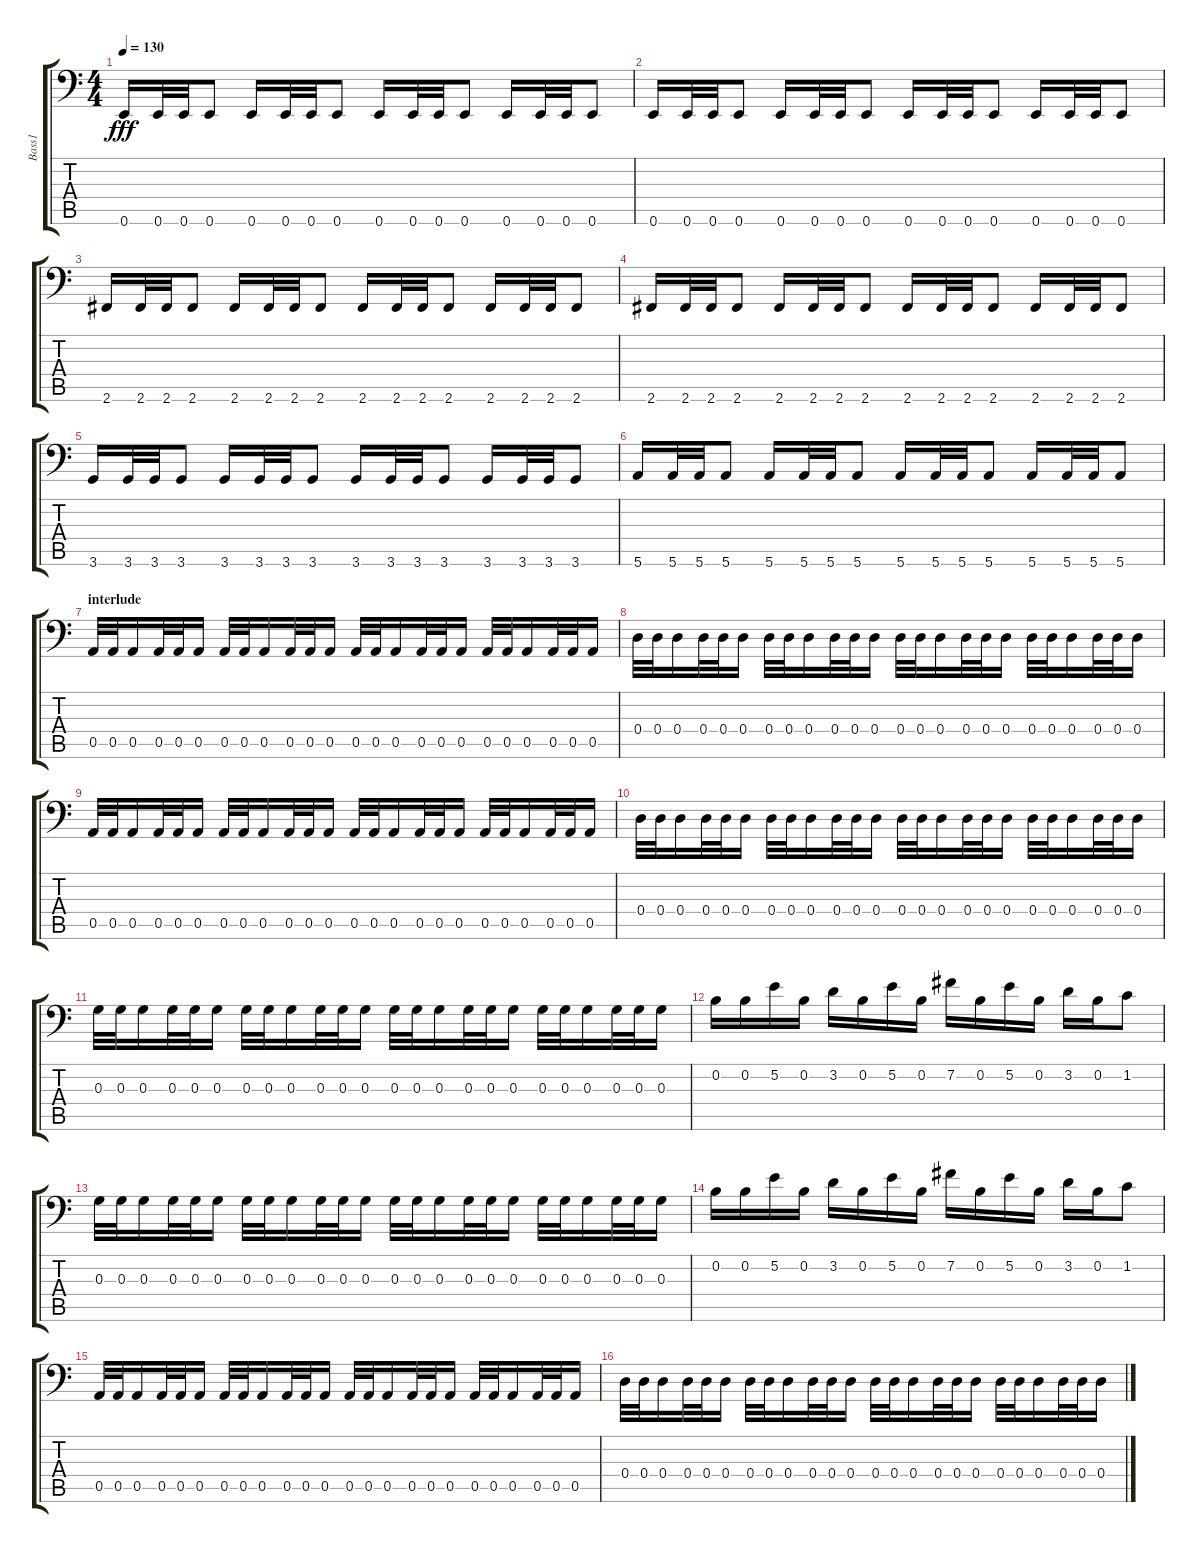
\track ("Bass1" "Bass1") {instrument electricbassfinger}
\staff {score tabs}
\tuning (E3 B2 G2 D2 A1 E1) {hide}
\ts (4 4)
\tempo 130
\clef f4
\ks c
0.6.16{dy fff} 0.6.32 0.6.32 0.6.8 0.6.16 0.6.32 0.6.32 0.6.8 0.6.16 0.6.32 0.6.32 0.6.8 0.6.16 0.6.32 0.6.32 0.6.8 |
0.6.16 0.6.32 0.6.32 0.6.8 0.6.16 0.6.32 0.6.32 0.6.8 0.6.16 0.6.32 0.6.32 0.6.8 0.6.16 0.6.32 0.6.32 0.6.8 |
2.6.16 2.6.32 2.6.32 2.6.8 2.6.16 2.6.32 2.6.32 2.6.8 2.6.16 2.6.32 2.6.32 2.6.8 2.6.16 2.6.32 2.6.32 2.6.8 |
2.6.16 2.6.32 2.6.32 2.6.8 2.6.16 2.6.32 2.6.32 2.6.8 2.6.16 2.6.32 2.6.32 2.6.8 2.6.16 2.6.32 2.6.32 2.6.8 |
3.6.16 3.6.32 3.6.32 3.6.8 3.6.16 3.6.32 3.6.32 3.6.8 3.6.16 3.6.32 3.6.32 3.6.8 3.6.16 3.6.32 3.6.32 3.6.8 |
5.6.16 5.6.32 5.6.32 5.6.8 5.6.16 5.6.32 5.6.32 5.6.8 5.6.16 5.6.32 5.6.32 5.6.8 5.6.16 5.6.32 5.6.32 5.6.8 |
\section ("" "interlude")
0.5.32 0.5.32 0.5.16 0.5.32 0.5.32 0.5.16 0.5.32 0.5.32 0.5.16 0.5.32 0.5.32 0.5.16 0.5.32 0.5.32 0.5.16 0.5.32 0.5.32 0.5.16 0.5.32 0.5.32 0.5.16 0.5.32 0.5.32 0.5.16 |
0.4.32 0.4.32 0.4.16 0.4.32 0.4.32 0.4.16 0.4.32 0.4.32 0.4.16 0.4.32 0.4.32 0.4.16 0.4.32 0.4.32 0.4.16 0.4.32 0.4.32 0.4.16 0.4.32 0.4.32 0.4.16 0.4.32 0.4.32 0.4.16 |
0.5.32 0.5.32 0.5.16 0.5.32 0.5.32 0.5.16 0.5.32 0.5.32 0.5.16 0.5.32 0.5.32 0.5.16 0.5.32 0.5.32 0.5.16 0.5.32 0.5.32 0.5.16 0.5.32 0.5.32 0.5.16 0.5.32 0.5.32 0.5.16 |
0.4.32 0.4.32 0.4.16 0.4.32 0.4.32 0.4.16 0.4.32 0.4.32 0.4.16 0.4.32 0.4.32 0.4.16 0.4.32 0.4.32 0.4.16 0.4.32 0.4.32 0.4.16 0.4.32 0.4.32 0.4.16 0.4.32 0.4.32 0.4.16 |
0.3.32 0.3.32 0.3.16 0.3.32 0.3.32 0.3.16 0.3.32 0.3.32 0.3.16 0.3.32 0.3.32 0.3.16 0.3.32 0.3.32 0.3.16 0.3.32 0.3.32 0.3.16 0.3.32 0.3.32 0.3.16 0.3.32 0.3.32 0.3.16 |
0.2.16 0.2.16 5.2.16 0.2.16 3.2.16 0.2.16 5.2.16 0.2.16 7.2.16 0.2.16 5.2.16 0.2.16 3.2.16 0.2.16 1.2.8 |
0.3.32 0.3.32 0.3.16 0.3.32 0.3.32 0.3.16 0.3.32 0.3.32 0.3.16 0.3.32 0.3.32 0.3.16 0.3.32 0.3.32 0.3.16 0.3.32 0.3.32 0.3.16 0.3.32 0.3.32 0.3.16 0.3.32 0.3.32 0.3.16 |
0.2.16 0.2.16 5.2.16 0.2.16 3.2.16 0.2.16 5.2.16 0.2.16 7.2.16 0.2.16 5.2.16 0.2.16 3.2.16 0.2.16 1.2.8 |
0.5.32 0.5.32 0.5.16 0.5.32 0.5.32 0.5.16 0.5.32 0.5.32 0.5.16 0.5.32 0.5.32 0.5.16 0.5.32 0.5.32 0.5.16 0.5.32 0.5.32 0.5.16 0.5.32 0.5.32 0.5.16 0.5.32 0.5.32 0.5.16 |
0.4.32 0.4.32 0.4.16 0.4.32 0.4.32 0.4.16 0.4.32 0.4.32 0.4.16 0.4.32 0.4.32 0.4.16 0.4.32 0.4.32 0.4.16 0.4.32 0.4.32 0.4.16 0.4.32 0.4.32 0.4.16 0.4.32 0.4.32 0.4.16
